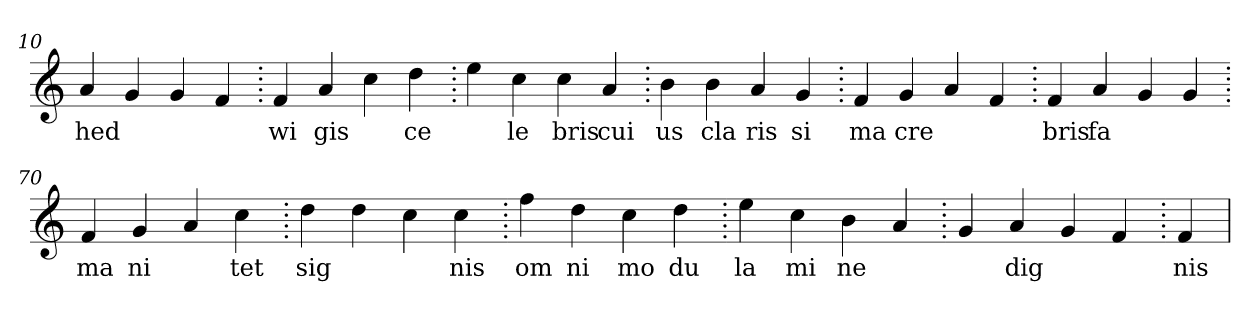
**kern	**text
*part1	*part1
*staff1	*staff1
*clefG2	*
=10.	=10.
4a	hed
4g	.
4g	.
4f	.
=20.	=20.
4f	wi
4a	gis
4cc	.
4dd	ce
=30.	=30.
4ee	.
4cc	le
4cc	bris
4a	cui
=40.	=40.
4b	us
4b	cla
4a	ris
4g	si
=50.	=50.
4f	ma
4g	cre
4a	.
4f	.
=60.	=60.
4f	bris
4a	fa
4g	.
4g	.
=70.	=70.
4f	ma
4g	ni
4a	.
4cc	tet
=80.	=80.
4dd	sig
4dd	.
4cc	.
4cc	nis
=90.	=90.
4ff	om
4dd	ni
4cc	mo
4dd	du
=100.	=100.
4ee	la
4cc	mi
4b	ne
4a	.
=110.	=110.
4g	.
4a	dig
4g	.
4f	.
=120.	=120.
4f	nis
=	=
*-	*-
